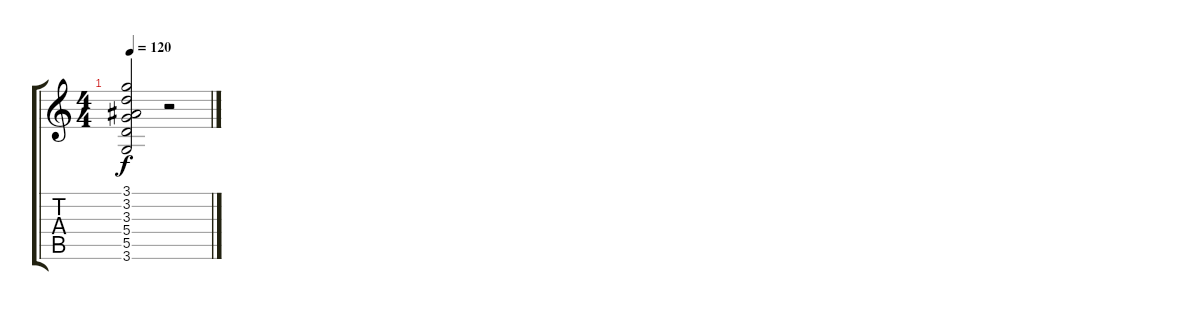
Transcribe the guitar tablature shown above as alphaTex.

\track "" {instrument acousticguitarsteel}
\staff {score tabs}
\tuning (E4 B3 G3 D3 A2 E2) {hide}
\ts (4 4)
\tempo 120
\clef g2
\ks c
(3.1{t} 3.2{t} 3.3{t} 5.4{t} 5.5{t} 3.6{t}).2{dy f} r.2
